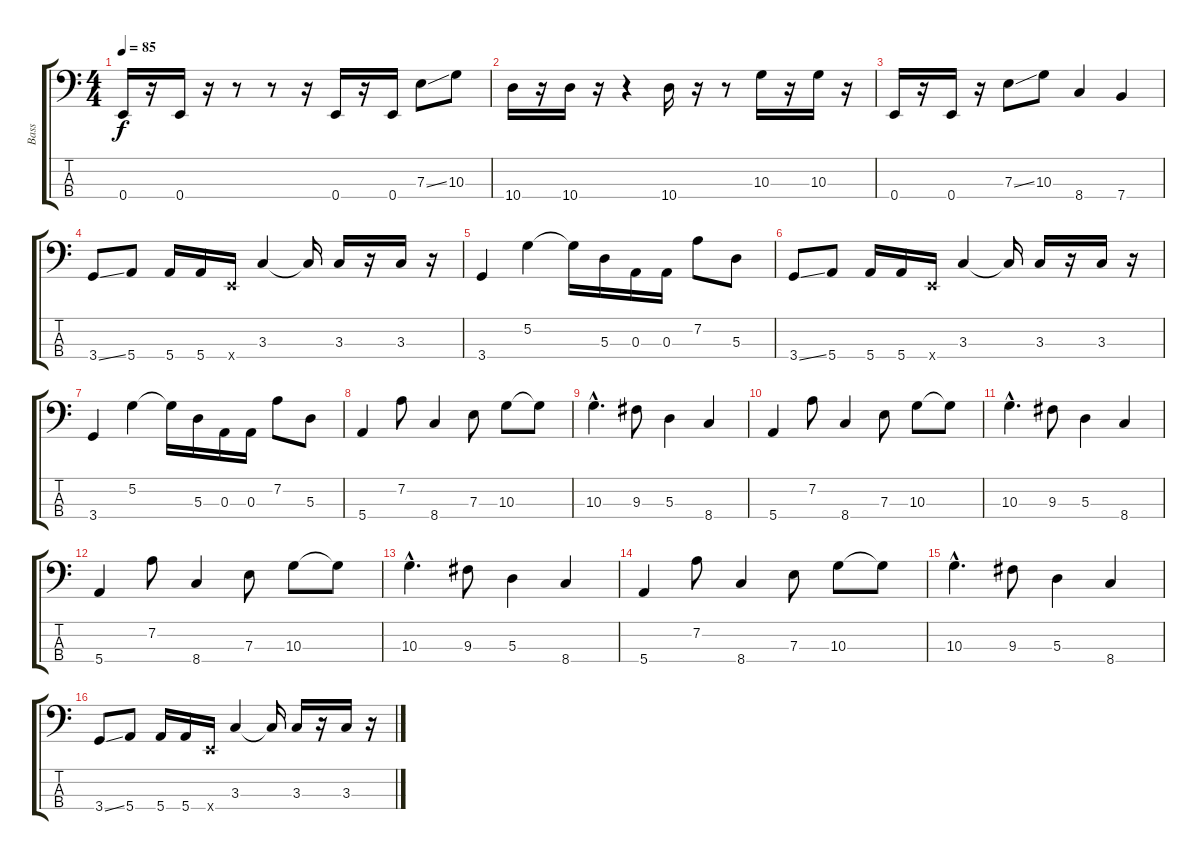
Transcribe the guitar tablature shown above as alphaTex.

\track ("Bass" "Bass") {instrument electricbassfinger}
\staff {score tabs}
\tuning (G2 D2 A1 E1) {hide}
\ts (4 4)
\tempo 85
\clef f4
\ks c
0.4.16{dy f} r.16 0.4.16 r.16 r.8 r.8 r.16 0.4.16 r.16 0.4.16 7.3{ss}.8 10.3.8 |
10.4.16 r.16 10.4.16 r.16 r.4 10.4.16 r.16 r.8 10.3.16 r.16 10.3.16 r.16 |
0.4.16 r.16 0.4.16 r.16 7.3{ss}.8 10.3.8 8.4.4 7.4.4 |
3.4{ss}.8 5.4.8 5.4.16 5.4.16 0.4{x}.16 3.3.4 3.3{t}.16 3.3.16 r.16 3.3.16 r.16 |
3.4.4 5.2.4 5.2{t}.16 5.3.16 0.3.16 0.3.16 7.2.8 5.3.8 |
3.4{ss}.8 5.4.8 5.4.16 5.4.16 0.4{x}.16 3.3.4 3.3{t}.16 3.3.16 r.16 3.3.16 r.16 |
3.4.4 5.2.4 5.2{t}.16 5.3.16 0.3.16 0.3.16 7.2.8 5.3.8 |
5.4.4 7.2.8 8.4.4 7.3.8 10.3.8 10.3{t}.8 |
10.3{hac}.4{d} 9.3.8 5.3.4 8.4.4 |
5.4.4 7.2.8 8.4.4 7.3.8 10.3.8 10.3{t}.8 |
10.3{hac}.4{d} 9.3.8 5.3.4 8.4.4 |
5.4.4 7.2.8 8.4.4 7.3.8 10.3.8 10.3{t}.8 |
10.3{hac}.4{d} 9.3.8 5.3.4 8.4.4 |
5.4.4 7.2.8 8.4.4 7.3.8 10.3.8 10.3{t}.8 |
10.3{hac}.4{d} 9.3.8 5.3.4 8.4.4 |
3.4{ss}.8 5.4.8 5.4.16 5.4.16 0.4{x}.16 3.3.4 3.3{t}.16 3.3.16 r.16 3.3.16 r.16
